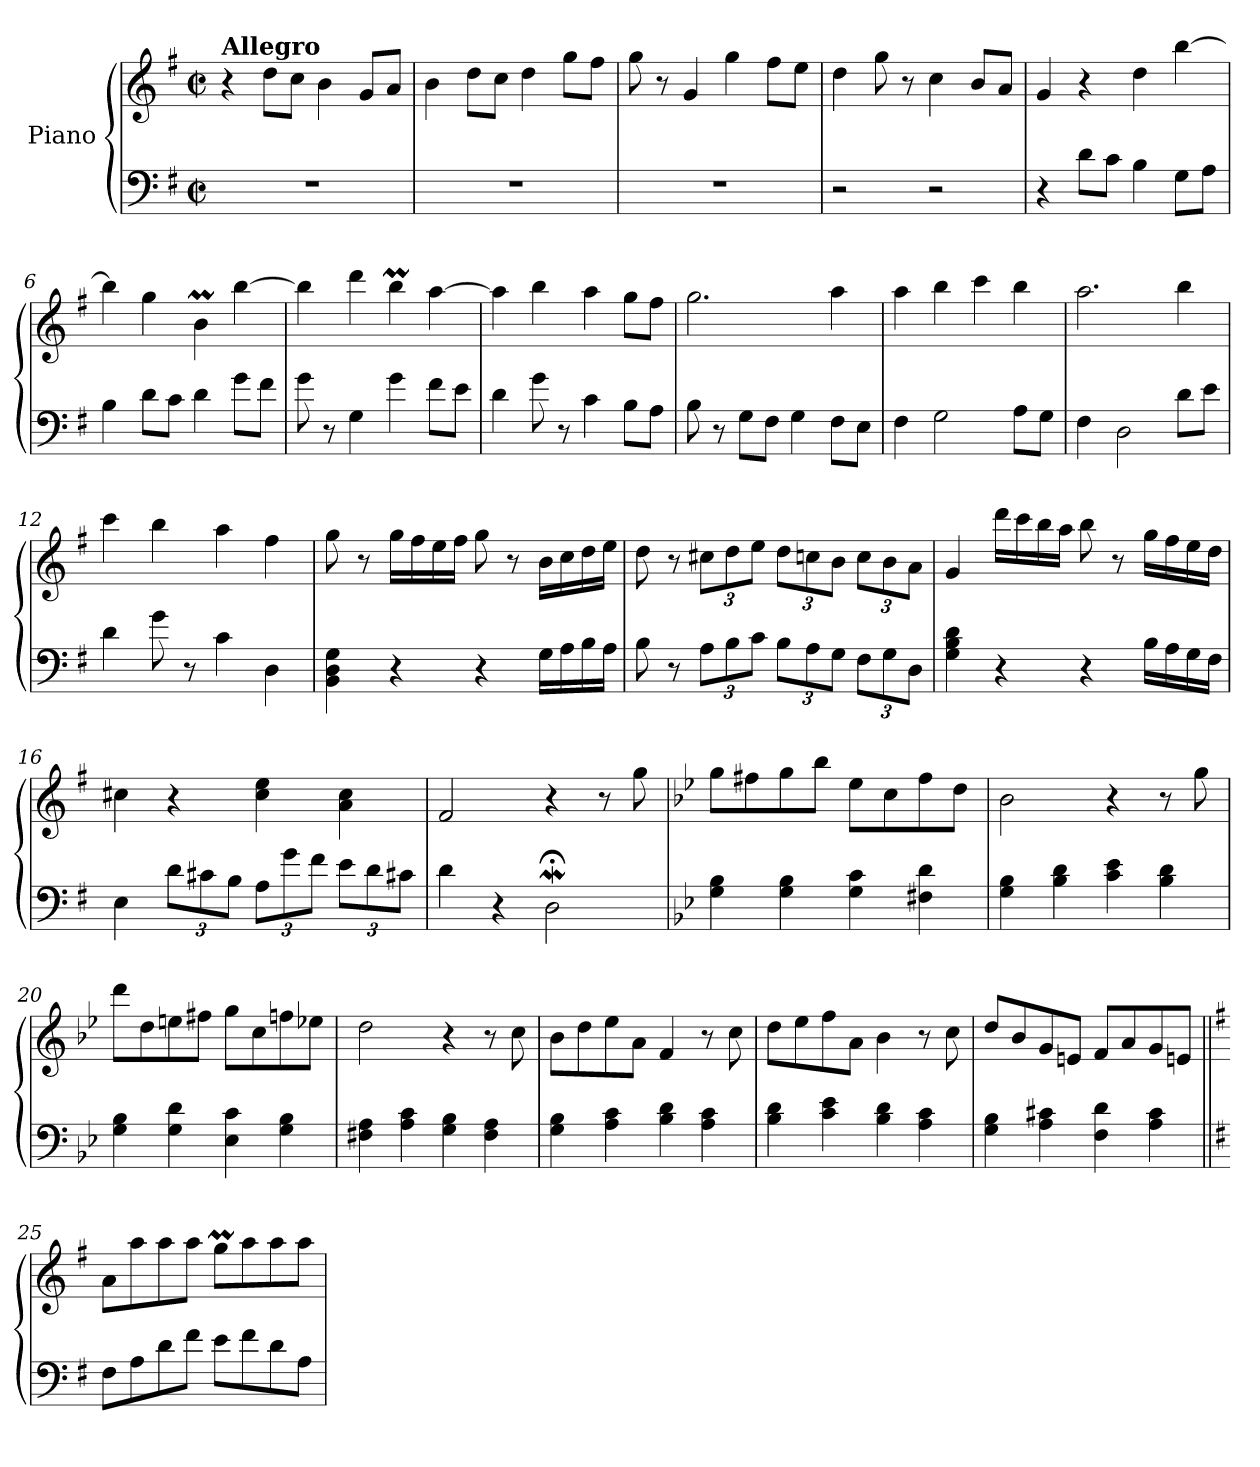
**kern	**kern
*part1	*part1
*staff2	*staff1
*I"Piano	*
*clefF4	*clefG2
*k[f#]	*k[f#]
*M2/2	*M2/2
*met(c|)	*met(c|)
*MM170	*MM170
=1	=1
!	!LO:TX:a:B:t=Allegro
1r	4r
.	8dd\L
.	8cc\J
.	4b\
.	8g/L
.	8a/J
=2	=2
1r	4b\
.	8dd\L
.	8cc\J
.	4dd\
.	8gg\L
.	8ff#\J
=3	=3
1r	8gg\
.	8r
.	4g/
.	4gg\
.	8ff#\L
.	8ee\J
=4	=4
2r	4dd\
.	8gg\
.	8r
2r	4cc\
.	8b/L
.	8a/J
=5	=5
4r	4g/
8d\L	4r
8c\J	.
4B\	4dd\
8G\L	[4bb\
8A\J	.
=6	=6
4B\	4bb\]
8d\L	4gg\
8c\J	.
4d\	4bm\
8g\L	[4bb\
8f#\J	.
!!LO:LB:g=z
=7	=7
8g\	4bb\]
8r	.
4G\	4ddd\
4g\	4bbm\
8f#\L	[4aa\
8e\J	.
=8	=8
4d\	4aa\]
8g\	4bb\
8r	.
4c\	4aa\
8B\L	8gg\L
8A\J	8ff#\J
=9	=9
8B\	2.gg\
8r	.
8G\L	.
8F#\J	.
4G\	.
8F#\L	4aa\
8E\J	.
=10	=10
4F#\	4aa\
2G\	4bb\
.	4ccc\
8A\L	4bb\
8G\J	.
=11	=11
4F#\	2.aa\
2D\	.
8d\L	4bb\
8e\J	.
=12	=12
4d\	4ccc\
8g\	4bb\
8r	.
4c\	4aa\
4D\	4ff#\
!!LO:LB:g=z
=13	=13
4BB\ 4D\ 4G\	8gg\
.	8r
4r	16gg\LL
.	16ff#\
.	16ee\
.	16ff#\JJ
4r	8gg\
.	8r
16G\LL	16b\LL
16A\	16cc\
16B\	16dd\
16A\JJ	16ee\JJ
=14	=14
8B\	8dd\
8r	8r
*Xbrackettup	*Xbrackettup
12A\L	12cc#X\L
12B\	12dd\
12c\J	12ee\J
12B\L	12dd\L
12A\	12ccn\
12G\J	12b\J
12F#\L	12cc\L
12G\	12b\
12D\J	12a\J
=15	=15
4G\ 4B\ 4d\	4g/
4r	16ddd\LL
.	16ccc\
.	16bb\
.	16aa\JJ
4r	8bb\
.	8r
16B\LL	16gg\LL
16A\	16ff#\
16G\	16ee\
16F#\JJ	16dd\JJ
!!LO:LB:g=z
=16	=16
4E\	4cc#X\
12d\L	4r
12c#X\	.
12B\J	.
12A\L	4cc#\ 4ee\
12g\	.
12f#\J	.
12e\L	4a\ 4cc#\
12d\	.
12c#X\J	.
=17	=17
4d\	2f#/
4r	.
2D;<W\	4r
.	8r
.	8gg\
=18	=18
*k[b-e-]	*k[b-e-]
4G\ 4B-\	8gg\L
.	8ff#X\
4G\ 4B-\	8gg\
.	8bb-\J
4G\ 4c\	8ee-\L
.	8cc\
4F#X\ 4d\	8ff#\
.	8dd\J
=19	=19
4G\ 4B-\	2b-\
4B-\ 4d\	.
4c\ 4e-\	4r
4B-\ 4d\	8r
.	8gg\
!!LO:LB:g=z
=20	=20
4G\ 4B-\	8ddd\L
.	8dd\
4G\ 4d\	8een\
.	8ff#X\J
4E-\ 4c\	8gg\L
.	8cc\
4G\ 4B-\	8ffn\
.	8ee-X\J
=21	=21
4F#X\ 4A\	2dd\
4A\ 4c\	.
4G\ 4B-\	4r
4F#\ 4A\	8r
.	8cc\
=22	=22
4G\ 4B-\	8b-\L
.	8dd\
4A\ 4c\	8ee-\
.	8a\J
4B-\ 4d\	4f/
4A\ 4c\	8r
.	8cc\
=23	=23
4B-\ 4d\	8dd\L
.	8ee-\
4c\ 4e-\	8ff\
.	8a\J
4B-\ 4d\	4b-\
4A\ 4c\	8r
.	8cc\
=24	=24
4G\ 4B-\	8dd/L
.	8b-/
4A\ 4c#X\	8g/
.	8en/J
4F\ 4d\	8f/L
.	8a/
4A\ 4c#\	8g/
.	8en/J
!!LO:PB:g=z
=25||	=25||
*k[f#]	*k[f#]
8F#\L	8a\L
8A\	8aa\
8d\	8aa\
8f#\J	8aa\J
8e\L	8ggM\L
8f#\	8aa\
8d\	8aa\
8A\J	8aa\J
=	=
*-	*-
